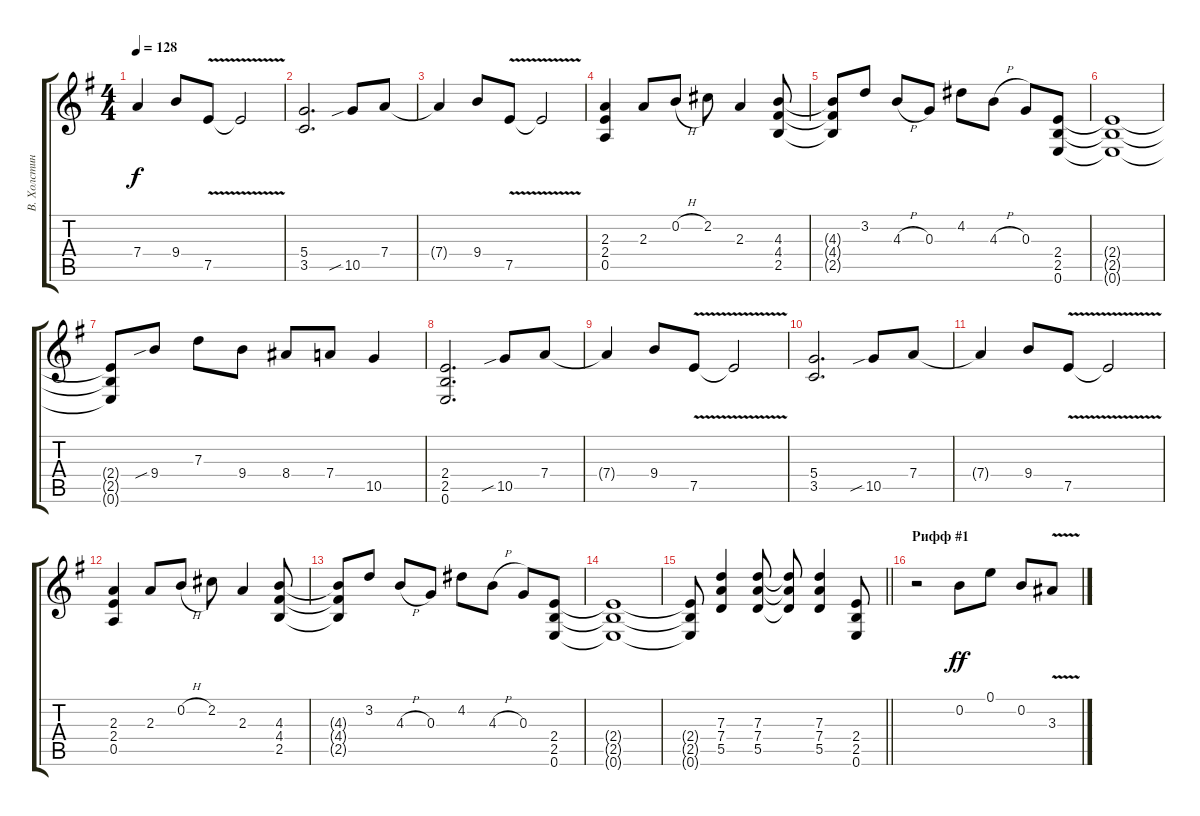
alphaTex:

\track ("В. Холстинин" "В. Холстин") {instrument distortionguitar}
\staff {score tabs}
\tuning (E4 B3 G3 D3 A2 E2) {hide}
\ts (4 4)
\tempo 128
\clef g2
\ks g
7.4{t}.4{dy f} 9.4.8 7.5{v}.8 7.5{v t}.2 |
(5.4 3.5).2{d} 10.5{sib}.8 7.4.8 |
7.4{t}.4 9.4.8 7.5{v}.8 7.5{v t}.2 |
(2.3 2.4 0.5).4 2.3.8 0.2{h}.8 2.2.8 2.3.4 (4.3 4.4 2.5).8 |
(4.3{t} 4.4{t} 2.5{t}).8 3.2.8 4.3{h}.8 0.3.8 4.2.8 4.3{h}.8 0.3.8 (2.4 2.5 0.6).8 |
(2.4{t} 2.5{t} 0.6{t}).1 |
(2.4{t} 2.5{t} 0.6{t}).8 9.4{sib}.8 7.3.8 9.4.8 8.4.8 7.4.8 10.5.4 |
(2.4 2.5 0.6).2{d} 10.5{sib}.8 7.4.8 |
7.4{t}.4 9.4.8 7.5{v}.8 7.5{v t}.2 |
(5.4 3.5).2{d} 10.5{sib}.8 7.4.8 |
7.4{t}.4 9.4.8 7.5{v}.8 7.5{v t}.2 |
(2.3 2.4 0.5).4 2.3.8 0.2{h}.8 2.2.8 2.3.4 (4.3 4.4 2.5).8 |
(4.3{t} 4.4{t} 2.5{t}).8 3.2.8 4.3{h}.8 0.3.8 4.2.8 4.3{h}.8 0.3.8 (2.4 2.5 0.6).8 |
(2.4{t} 2.5{t} 0.6{t}).1 |
\barLineRight lightlight
(2.4{t} 2.5{t} 0.6{t}).8 (7.3 7.4 5.5).4 (7.3 7.4 5.5).8 (7.3{t} 7.4{t} 5.5{t}).8 (7.3 7.4 5.5).4 (2.4 2.5 0.6).8 |
\section ("" "Рифф #1")
r.2 0.2.8{dy ff} 0.1.8 0.2.8 3.3{v}.8
